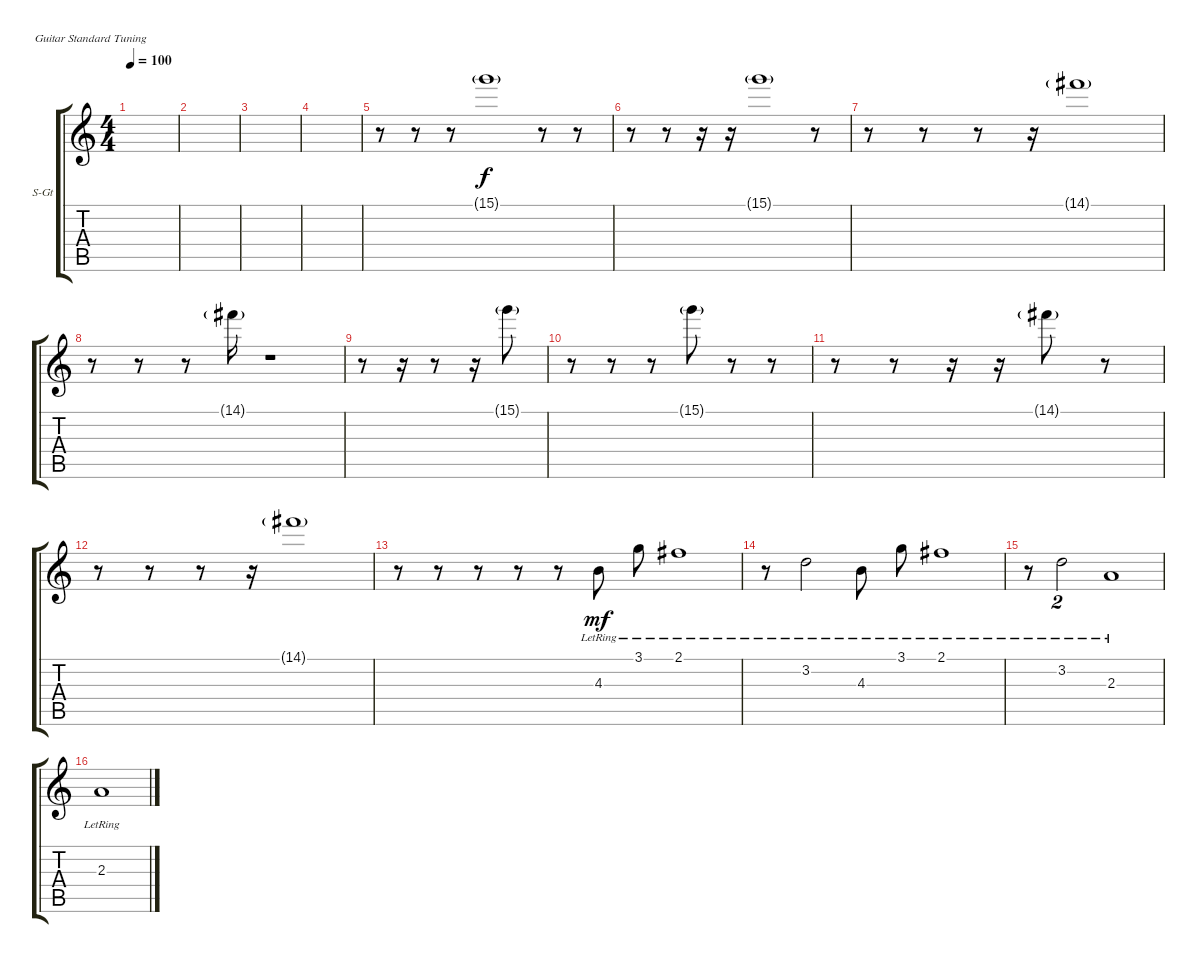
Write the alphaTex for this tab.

\defaultSystemsLayout 4
\bracketExtendMode groupsimilarinstruments
\firstSystemTrackNameOrientation horizontal
\otherSystemsTrackNameOrientation horizontal
\track ("Steel Guitar" "S-Gt") {instrument acousticguitarsteel}
\staff {score tabs}
\tuning (E4 B3 G3 D3 A2 E2)
\ts (4 4)
\tempo 100
\clef g2
\ks c
|
|
|
|
r.8 r.8 r.8 15.1{g}.1 r.8 r.8 |
r.8 r.8 r.16 r.16 15.1{g}.1 r.8 |
r.8 r.8 r.8 r.16 14.1{g}.1 |
r.8 r.8 r.8 14.1{g}.16 r.1 |
r.8 r.16 r.8 r.16 15.1{g}.8 |
r.8 r.8 r.8 15.1{g}.8 r.8 r.8 |
r.8 r.8 r.16 r.16 14.1{g}.8 r.8 |
r.8 r.8 r.8 r.16 14.1{g}.1 |
r.8 r.8 r.8 r.8 r.8 4.3{lr}.8{dy mf} 3.1{lr}.8 2.1{lr}.1 |
r.8 3.2{lr}.2 4.3{lr}.8 3.1{lr}.8 2.1{lr}.1 |
r.8 3.2{lr}.2{tu (2 3)} 2.3{lr}.1 |
2.3{lr}.1
